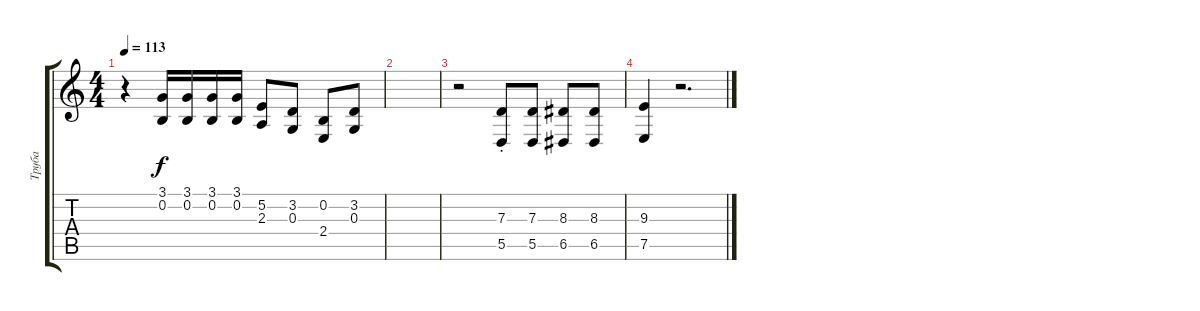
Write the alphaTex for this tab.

\track ("Труба" "Труба") {instrument altosax}
\staff {score tabs}
\tuning (E4 B3 G3 D3 A2 E2) {hide}
\ts (4 4)
\tempo 113
\clef g2
\ks c
r.4{dy f} (3.1 0.2).16 (3.1 0.2).16 (3.1 0.2).16 (3.1 0.2).16 (5.2 2.3).8 (3.2 0.3).8 (0.2 2.4).8 (3.2 0.3).8 |
|
r.2 (7.3{st} 5.5{st}).8 (7.3 5.5).8 (8.3 6.5).8 (8.3 6.5).8 |
(9.3 7.5).4 r.2{d}
